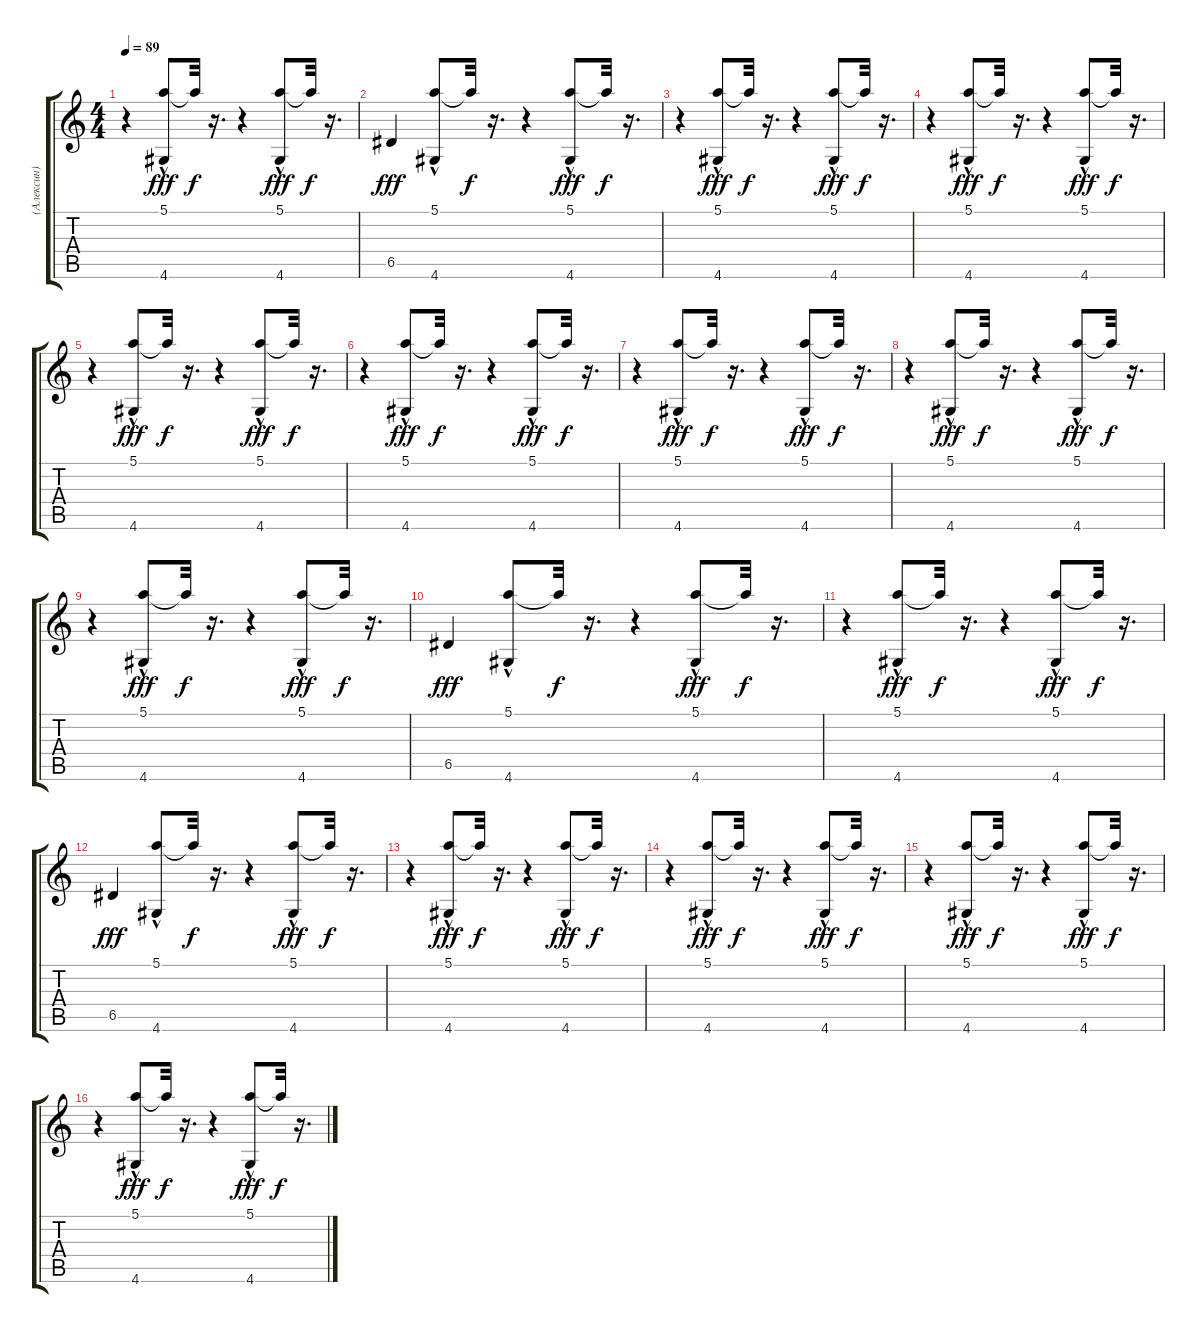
\track ("(Алексин)" "(Алексин)") {instrument acousticguitarnylon}
\staff {score tabs}
\tuning (E4 B3 G3 D3 A2 E2) {hide}
\ts (4 4)
\tempo 89
\clef g2
\ks c
r.4{dy f} (5.1 4.6{hac}).8{dy fff} 5.1{t}.32{dy f} r.16{d} r.4 (5.1 4.6{hac}).8{dy fff} 5.1{t}.32{dy f} r.16{d} |
6.5.4{dy fff} (5.1 4.6{hac}).8 5.1{t}.32{dy f} r.16{d} r.4 (5.1 4.6{hac}).8{dy fff} 5.1{t}.32{dy f} r.16{d} |
r.4 (5.1 4.6{hac}).8{dy fff} 5.1{t}.32{dy f} r.16{d} r.4 (5.1 4.6{hac}).8{dy fff} 5.1{t}.32{dy f} r.16{d} |
r.4 (5.1 4.6{hac}).8{dy fff} 5.1{t}.32{dy f} r.16{d} r.4 (5.1 4.6{hac}).8{dy fff} 5.1{t}.32{dy f} r.16{d} |
r.4 (5.1 4.6{hac}).8{dy fff} 5.1{t}.32{dy f} r.16{d} r.4 (5.1 4.6{hac}).8{dy fff} 5.1{t}.32{dy f} r.16{d} |
r.4 (5.1 4.6{hac}).8{dy fff} 5.1{t}.32{dy f} r.16{d} r.4 (5.1 4.6{hac}).8{dy fff} 5.1{t}.32{dy f} r.16{d} |
r.4 (5.1 4.6{hac}).8{dy fff} 5.1{t}.32{dy f} r.16{d} r.4 (5.1 4.6{hac}).8{dy fff} 5.1{t}.32{dy f} r.16{d} |
r.4 (5.1 4.6{hac}).8{dy fff} 5.1{t}.32{dy f} r.16{d} r.4 (5.1 4.6{hac}).8{dy fff} 5.1{t}.32{dy f} r.16{d} |
r.4 (5.1 4.6{hac}).8{dy fff} 5.1{t}.32{dy f} r.16{d} r.4 (5.1 4.6{hac}).8{dy fff} 5.1{t}.32{dy f} r.16{d} |
6.5.4{dy fff} (5.1 4.6{hac}).8 5.1{t}.32{dy f} r.16{d} r.4 (5.1 4.6{hac}).8{dy fff} 5.1{t}.32{dy f} r.16{d} |
r.4 (5.1 4.6{hac}).8{dy fff} 5.1{t}.32{dy f} r.16{d} r.4 (5.1 4.6{hac}).8{dy fff} 5.1{t}.32{dy f} r.16{d} |
6.5.4{dy fff} (5.1 4.6{hac}).8 5.1{t}.32{dy f} r.16{d} r.4 (5.1 4.6{hac}).8{dy fff} 5.1{t}.32{dy f} r.16{d} |
r.4 (5.1 4.6{hac}).8{dy fff} 5.1{t}.32{dy f} r.16{d} r.4 (5.1 4.6{hac}).8{dy fff} 5.1{t}.32{dy f} r.16{d} |
r.4 (5.1 4.6{hac}).8{dy fff} 5.1{t}.32{dy f} r.16{d} r.4 (5.1 4.6{hac}).8{dy fff} 5.1{t}.32{dy f} r.16{d} |
r.4 (5.1 4.6{hac}).8{dy fff} 5.1{t}.32{dy f} r.16{d} r.4 (5.1 4.6{hac}).8{dy fff} 5.1{t}.32{dy f} r.16{d} |
r.4 (5.1 4.6{hac}).8{dy fff} 5.1{t}.32{dy f} r.16{d} r.4 (5.1 4.6{hac}).8{dy fff} 5.1{t}.32{dy f} r.16{d}
